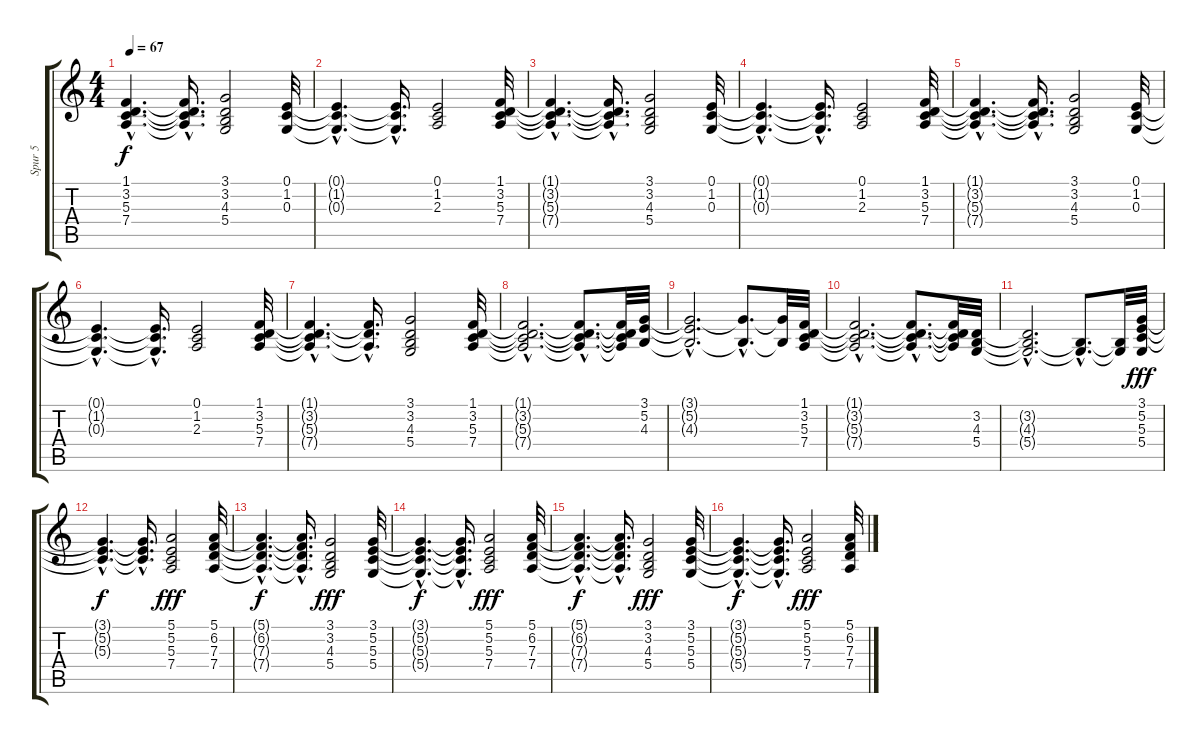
\track ("Spur 5" "Spur 5") {instrument synthstrings1}
\staff {score tabs}
\tuning (E4 B3 G3 D3 A2 E2) {hide}
\ts (4 4)
\tempo 67
\clef g2
\ks c
(1.1{hac t} 3.2{hac t} 5.3{hac t} 7.4{hac t}).4{d dy f} (1.1{hac t} 3.2{hac t} 5.3{hac t} 7.4{hac t}).16{d} (3.1 3.2 4.3 5.4).2 (0.1 1.2 0.3).32 |
(0.1{hac t} 1.2{hac t} 0.3{hac t}).4{d} (0.1{hac t} 1.2{hac t} 0.3{hac t}).16{d} (0.1 1.2 2.3).2 (1.1 3.2 5.3 7.4).32 |
(1.1{hac t} 3.2{hac t} 5.3{hac t} 7.4{hac t}).4{d} (1.1{hac t} 3.2{hac t} 5.3{hac t} 7.4{hac t}).16{d} (3.1 3.2 4.3 5.4).2 (0.1 1.2 0.3).32 |
(0.1{hac t} 1.2{hac t} 0.3{hac t}).4{d} (0.1{hac t} 1.2{hac t} 0.3{hac t}).16{d} (0.1 1.2 2.3).2 (1.1 3.2 5.3 7.4).32 |
(1.1{hac t} 3.2{hac t} 5.3{hac t} 7.4{hac t}).4{d} (1.1{hac t} 3.2{hac t} 5.3{hac t} 7.4{hac t}).16{d} (3.1 3.2 4.3 5.4).2 (0.1 1.2 0.3).32 |
(0.1{hac t} 1.2{hac t} 0.3{hac t}).4{d} (0.1{hac t} 1.2{hac t} 0.3{hac t}).16{d} (0.1 1.2 2.3).2 (1.1 3.2 5.3 7.4).32 |
(1.1{hac t} 3.2{hac t} 5.3{t} 7.4{hac t}).4{d} (1.1{hac t} 3.2{hac t} 7.4{hac t}).16{d} (3.1 3.2 4.3 5.4).2 (1.1 3.2 5.3 7.4).32 |
(1.1{hac t} 3.2{hac t} 5.3{hac t} 7.4{hac t}).2{d} (1.1{hac t} 3.2{hac t} 5.3{hac t} 7.4{hac t}).8{d} (1.1{t} 3.2{t} 5.3{t} 7.4{t}).32 (3.1 5.2 4.3).32 |
(3.1{hac t} 5.2{t} 4.3{hac t}).2{d} (3.1{hac t} 4.3{hac t}).8{d} (3.1{t} 4.3{t}).32 (1.1 3.2 5.3 7.4).32 |
(1.1{hac t} 3.2{hac t} 5.3{hac t} 7.4{hac t}).2{d} (1.1{hac t} 3.2{hac t} 5.3{hac t} 7.4{hac t}).8{d} (1.1{t} 3.2{t} 5.3{t} 7.4{t}).32 (3.2 4.3 5.4).32 |
(3.2{hac t} 4.3{hac t} 5.4{hac t}).2{d} (4.3{hac t} 5.4{hac t}).8{d} (4.3{t} 5.4{t}).32 (3.1 5.2 5.3 5.4).32{dy fff} |
(3.1{hac t} 5.2{hac t} 5.3{hac t}).4{d dy f} (3.1{hac t} 5.2{hac t} 5.3{hac t}).16{d} (5.1 5.2 5.3 7.4).2{dy fff} (5.1 6.2 7.3 7.4).32 |
(5.1{hac t} 6.2{hac t} 7.3{hac t} 7.4{hac t}).4{d dy f} (5.1{hac t} 6.2{hac t} 7.3{hac t} 7.4{hac t}).16{d} (3.1 3.2 4.3 5.4).2{dy fff} (3.1 5.2 5.3 5.4).32 |
(3.1{hac t} 5.2{hac t} 5.3{hac t} 5.4{hac t}).4{d dy f} (3.1{hac t} 5.2{hac t} 5.3{hac t} 5.4{hac t}).16{d} (5.1 5.2 5.3 7.4).2{dy fff} (5.1 6.2 7.3 7.4).32 |
(5.1{hac t} 6.2{hac t} 7.3{hac t} 7.4{hac t}).4{d dy f} (5.1{hac t} 6.2{hac t} 7.3{hac t} 7.4{hac t}).16{d} (3.1 3.2 4.3 5.4).2{dy fff} (3.1 5.2 5.3 5.4).32 |
(3.1{hac t} 5.2{hac t} 5.3{hac t} 5.4{hac t}).4{d dy f} (3.1{hac t} 5.2{hac t} 5.3{hac t} 5.4{hac t}).16{d} (5.1 5.2 5.3 7.4).2{dy fff} (5.1 6.2 7.3 7.4).32
